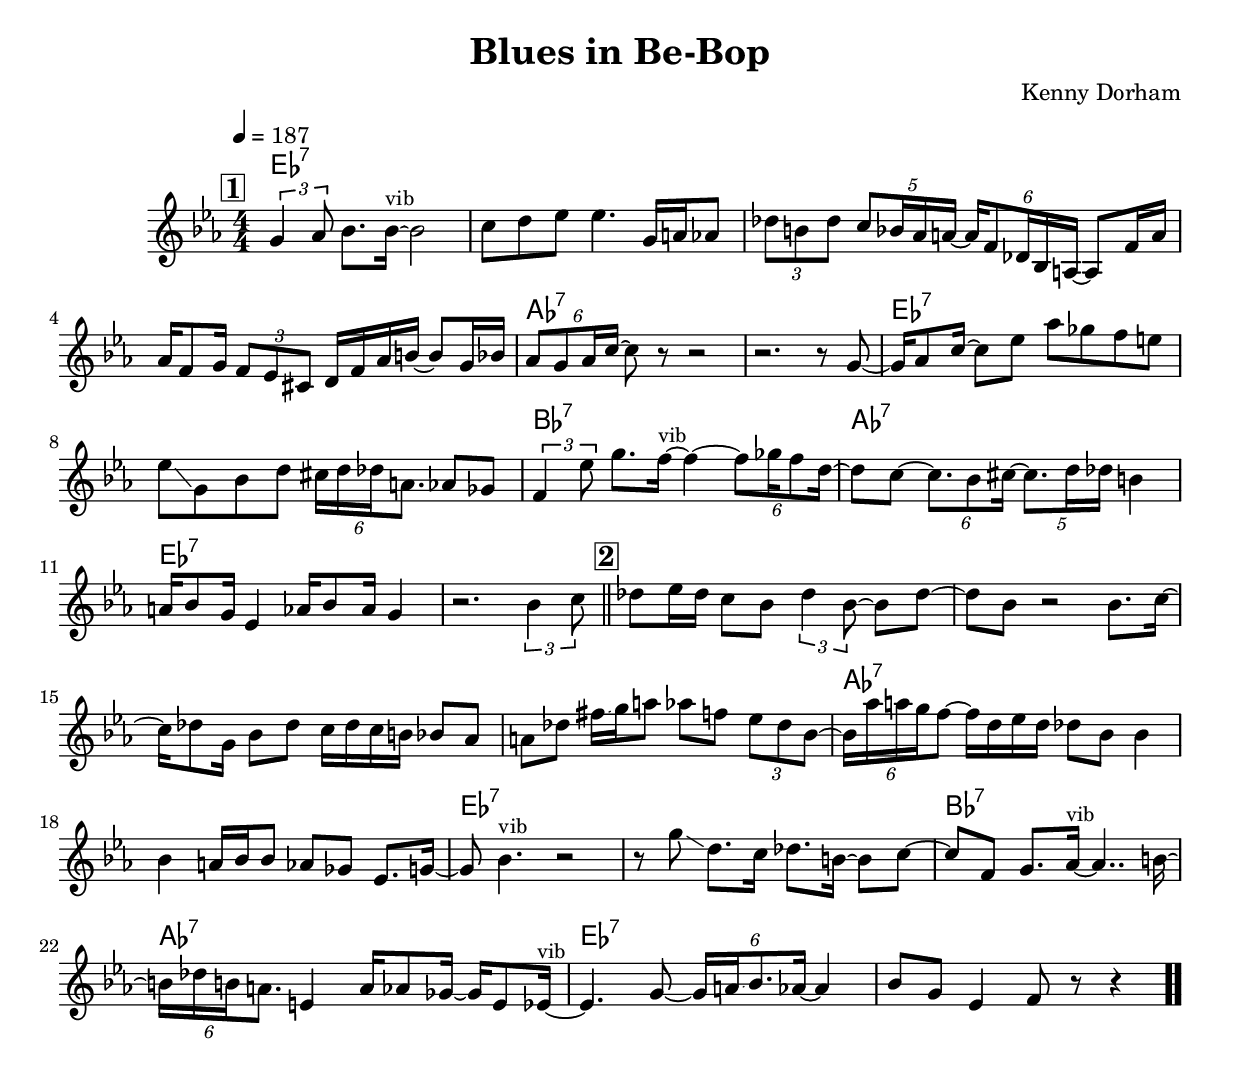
\version "2.13.2"

#(ly:set-option 'point-and-click #f)

\header {
  title = "Blues in Be-Bop"
  composer = "Kenny Dorham"
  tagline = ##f
}
global =
{
    \override Staff.TimeSignature #'style = #'()
    \time 4/4
    \clef "treble"
    \key es \major
    \override Rest #'direction = #'0
    \override MultiMeasureRest #'staff-position = #0
}
\score
{
<<
    \transpose c' c'

    \new ChordNames { \chords {
      \set majorSevenSymbol = \markup { "maj7" }
      \set minorChordModifier = \markup { \char ##x2013 }
      
      | es1:7 | s1 | s1 | s1 | aes1:7 | s1 | es1:7 | s1 
      | bes1:7 | aes1:7 | es1:7 | s1 | s1 | s1 | s1 | s1 
      | aes1:7 | s1 | es1:7 | s1 | bes1:7 | aes1:7 | es1:7|
      }
      }

    \new Staff
    <<
    \transpose c' c'

    {
      \global
  		%\override Score.MetronomeMark #'transparent = ##t
  		%\override Score.MetronomeMark #'stencil = ##f
  		
  		\override HorizontalBracket #'direction = #UP
  		\override HorizontalBracket #'bracket-flare = #'(0 . 0)
  		
  		\override TextSpanner #'dash-fraction = #1.0
  		\override TextSpanner #'bound-details #'left #'text = \markup{ \concat{\draw-line #'(0 . -1.0) \draw-line #'(1.0 . 0) }}
  		\override TextSpanner #'bound-details #'right #'text = \markup{ \concat{ \draw-line #'(1.0 . 0) \draw-line #'(0 . -1.0) }}
          \set Score.markFormatter = #format-mark-box-numbers


      \tempo 4 = 187
      \set Score.currentBarNumber = #1
     
      \bar "||" \mark \default \tuplet 3/2 {g'4 aes'8} bes'8. bes'16~^\markup{\left-align \small vib} bes'2 
      | c''8 d''8 es''8 es''4. g'16 a'16 aes'8 
      | \tuplet 3/2 {des''8 b'8 des''8} \tuplet 5/4 {c''8 bes'16 aes'16 a'16~} \tuplet 6/4 {a'16 f'8 des'16 bes16 a16~} a8 f'16 a'16 
      | aes'16 f'8 g'16 \tuplet 3/2 {f'8 es'8 cis'8} d'16 f'16 aes'16 b'16~ b'8 g'16 bes'16 
      | \tuplet 6/4 {aes'8 g'8 aes'16 c''16~} c''8 r8 r2 
      | r2. r8 g'8~ 
      | g'16 aes'8 c''16~ c''8 es''8 aes''8 ges''8 f''8 e''8 
      | es''8\glissando  g'8 bes'8 d''8 \tuplet 6/4 {cis''16 d''16 des''16 a'8.} aes'8 ges'8 
      | \tuplet 3/2 {f'4 es''8} g''8. f''16~^\markup{\left-align \small vib} f''4~ \tuplet 6/4 {f''8 ges''16 f''8 d''16~} 
      | d''8 c''8~ \tuplet 6/4 {c''8. bes'8 cis''16~} \tuplet 5/4 {cis''8. d''16 des''16} b'4 
      | a'16 bes'8 g'16 es'4 aes'16 bes'8 aes'16 g'4 
      | r2. \tuplet 3/2 {bes'4 c''8} 
      \bar "||" \mark \default des''8 es''16 des''16 c''8 bes'8 \tuplet 3/2 {des''4 bes'8~} bes'8 des''8~ 
      | des''8 bes'8 r2 bes'8. c''16~ 
      | c''16 des''8 g'16 bes'8 des''8 c''16 des''16 c''16 b'16 bes'8 aes'8 
      | a'8 des''8 fis''16\glissando  g''16 a''8 aes''8 f''8 \tuplet 3/2 {es''8 des''8 bes'8~} 
      | \tuplet 6/4 {bes'16 aes''16 a''16 g''16 f''8~} f''16 d''16 es''16 d''16 des''8 bes'8 bes'4 
      | bes'4 a'16 bes'16 bes'8 aes'8 ges'8 es'8. g'16~ 
      | g'8 bes'4.^\markup{\left-align \small vib} r2 
      | r8 g''8\glissando  d''8. c''16 des''8. b'16~ b'8 c''8~ 
      | c''8 f'8 g'8. aes'16~^\markup{\left-align \small vib} aes'4.. b'16~ 
      | \tuplet 6/4 {b'16 des''16 b'16 a'8.} e'4 a'16 aes'8 ges'16~ ges'16 e'8 es'16~^\markup{\left-align \small vib} 
      | es'4. g'8~ \tuplet 6/4 {g'16 a'16\glissando  bes'8. aes'16~} aes'4 
      | bes'8 g'8 es'4 f'8 r8 r4\bar  ".."
    }
    >>
>>    
}
